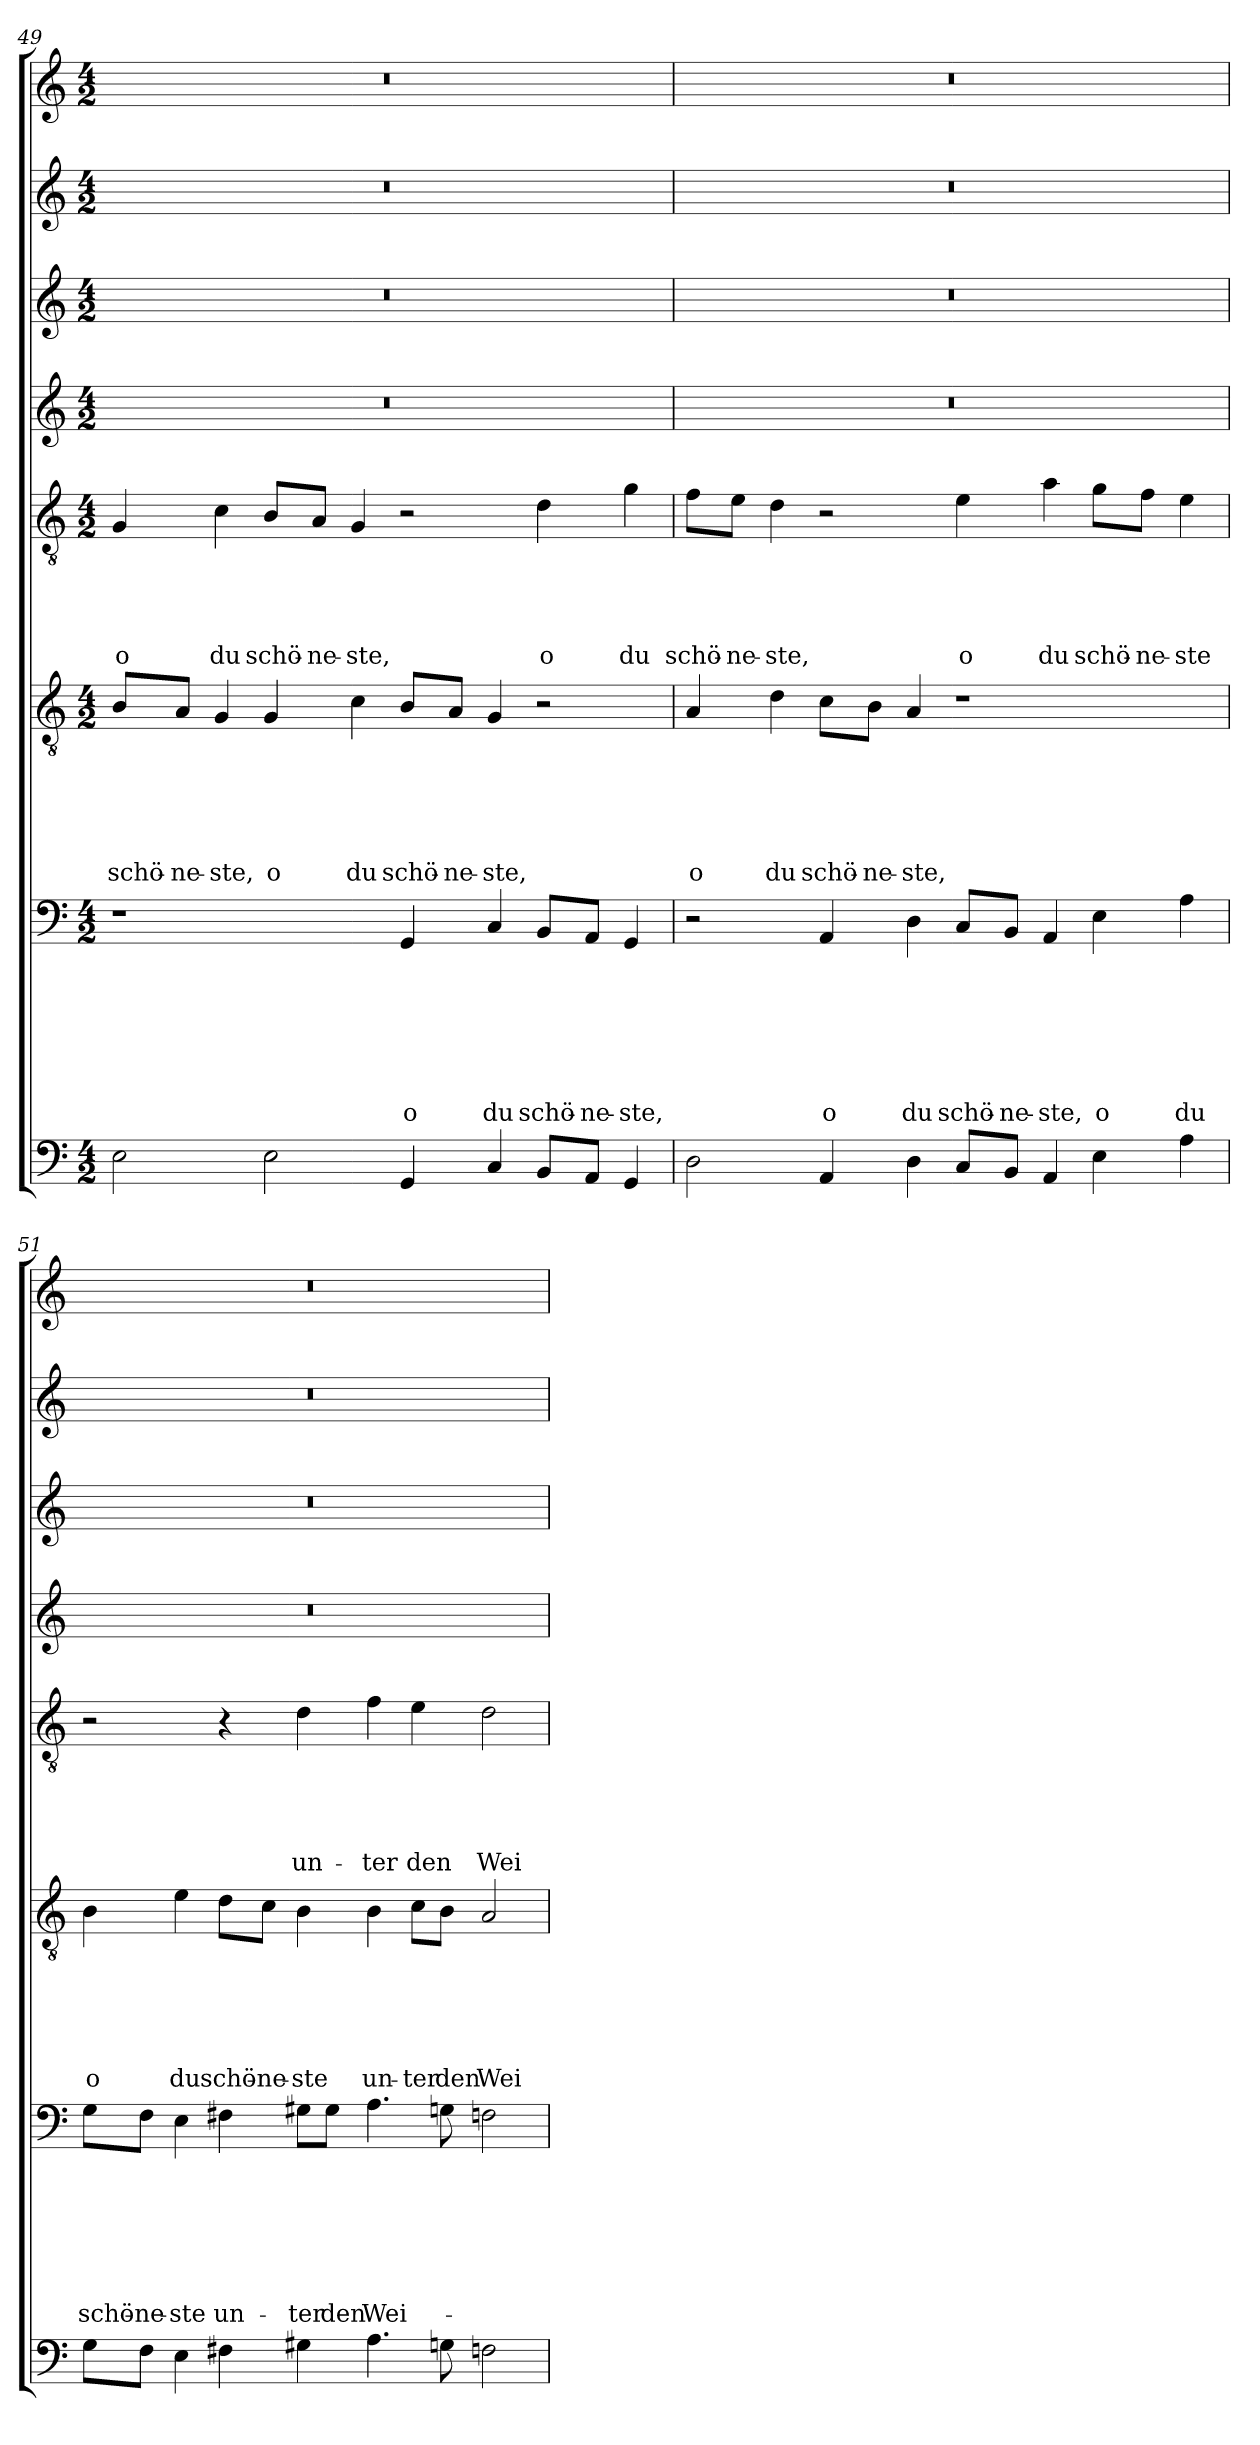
**kern	**kern	**text	**text	**text	**text	**text	**text	**text	**kern	**text	**text	**text	**text	**text	**text	**kern	**text	**text	**text	**text	**text	**kern	**kern	**kern	**kern
*part8	*part7	*part7	*part7	*part7	*part7	*part7	*part7	*part7	*part6	*part6	*part6	*part6	*part6	*part6	*part6	*part5	*part5	*part5	*part5	*part5	*part5	*part4	*part3	*part2	*part1
*staff8	*staff7	*staff7	*staff7	*staff7	*staff7	*staff7	*staff7	*staff7	*staff6	*staff6	*staff6	*staff6	*staff6	*staff6	*staff6	*staff5	*staff5	*staff5	*staff5	*staff5	*staff5	*staff4	*staff3	*staff2	*staff1
!!LO:PB:g=z
*clefF4	*clefF4	*	*	*	*	*	*	*	*clefGv2	*	*	*	*	*	*	*clefGv2	*	*	*	*	*	*clefG2	*clefG2	*clefG2	*clefG2
*k[]	*k[]	*	*	*	*	*	*	*	*k[]	*	*	*	*	*	*	*k[]	*	*	*	*	*	*k[]	*k[]	*k[]	*k[]
*C:	*C:	*	*	*	*	*	*	*	*C:	*	*	*	*	*	*	*C:	*	*	*	*	*	*C:	*C:	*C:	*C:
*M4/2	*M4/2	*	*	*	*	*	*	*	*M4/2	*	*	*	*	*	*	*M4/2	*	*	*	*	*	*M4/2	*M4/2	*M4/2	*M4/2
=49	=49	=49	=49	=49	=49	=49	=49	=49	=49	=49	=49	=49	=49	=49	=49	=49	=49	=49	=49	=49	=49	=49	=49	=49	=49
!	!	!	!	!	!	!	!	!	!	!	!	!	!	!	!LO:LY:b	!	!	!	!	!	!LO:LY:b	!	!	!	!
2E\	1r	.	.	.	.	.	.	.	8B/L	.	.	.	.	.	schö-	4G/	.	.	.	.	o	0r	0r	0r	0r
!	!	!	!	!	!	!	!	!	!	!	!	!	!	!	!LO:LY:b	!	!	!	!	!	!	!	!	!	!
.	.	.	.	.	.	.	.	.	8A/J	.	.	.	.	.	-ne-	.	.	.	.	.	.	.	.	.	.
!	!	!	!	!	!	!	!	!	!	!	!	!	!	!	!LO:LY:b	!	!	!	!	!	!LO:LY:b	!	!	!	!
.	.	.	.	.	.	.	.	.	4G/	.	.	.	.	.	-ste,	4c\	.	.	.	.	du	.	.	.	.
!	!	!	!	!	!	!	!	!	!	!	!	!	!	!	!LO:LY:b	!	!	!	!	!	!LO:LY:b	!	!	!	!
2E\	.	.	.	.	.	.	.	.	4G/	.	.	.	.	.	o	8B/L	.	.	.	.	schö-	.	.	.	.
!	!	!	!	!	!	!	!	!	!	!	!	!	!	!	!	!	!	!	!	!	!LO:LY:b	!	!	!	!
.	.	.	.	.	.	.	.	.	.	.	.	.	.	.	.	8A/J	.	.	.	.	-ne-	.	.	.	.
!	!	!	!	!	!	!	!	!	!	!	!	!	!	!	!LO:LY:b	!	!	!	!	!	!LO:LY:b	!	!	!	!
.	.	.	.	.	.	.	.	.	4c\	.	.	.	.	.	du	4G/	.	.	.	.	-ste,	.	.	.	.
!	!	!	!	!	!	!	!	!LO:LY:b	!	!	!	!	!	!	!LO:LY:b	!	!	!	!	!	!	!	!	!	!
4GG/	4GG/	.	.	.	.	.	.	o	8B/L	.	.	.	.	.	schö-	2r	.	.	.	.	.	.	.	.	.
!	!	!	!	!	!	!	!	!	!	!	!	!	!	!	!LO:LY:b	!	!	!	!	!	!	!	!	!	!
.	.	.	.	.	.	.	.	.	8A/J	.	.	.	.	.	-ne-	.	.	.	.	.	.	.	.	.	.
!	!	!	!	!	!	!	!	!LO:LY:b	!	!	!	!	!	!	!LO:LY:b	!	!	!	!	!	!	!	!	!	!
4C/	4C/	.	.	.	.	.	.	du	4G/	.	.	.	.	.	-ste,	.	.	.	.	.	.	.	.	.	.
!	!	!	!	!	!	!	!	!LO:LY:b	!	!	!	!	!	!	!	!	!	!	!	!	!LO:LY:b	!	!	!	!
8BB/L	8BB/L	.	.	.	.	.	.	schö-	2r	.	.	.	.	.	.	4d\	.	.	.	.	o	.	.	.	.
!	!	!	!	!	!	!	!	!LO:LY:b	!	!	!	!	!	!	!	!	!	!	!	!	!	!	!	!	!
8AA/J	8AA/J	.	.	.	.	.	.	-ne-	.	.	.	.	.	.	.	.	.	.	.	.	.	.	.	.	.
!	!	!	!	!	!	!	!	!LO:LY:b	!	!	!	!	!	!	!	!	!	!	!	!	!LO:LY:b	!	!	!	!
4GG/	4GG/	.	.	.	.	.	.	-ste,	.	.	.	.	.	.	.	4g\	.	.	.	.	du	.	.	.	.
=50	=50	=50	=50	=50	=50	=50	=50	=50	=50	=50	=50	=50	=50	=50	=50	=50	=50	=50	=50	=50	=50	=50	=50	=50	=50
!	!	!	!	!	!	!	!	!	!	!	!	!	!	!	!LO:LY:b	!	!	!	!	!	!LO:LY:b	!	!	!	!
2D\	2r	.	.	.	.	.	.	.	4A/	.	.	.	.	.	o	8f\L	.	.	.	.	schö-	0r	0r	0r	0r
!	!	!	!	!	!	!	!	!	!	!	!	!	!	!	!	!	!	!	!	!	!LO:LY:b	!	!	!	!
.	.	.	.	.	.	.	.	.	.	.	.	.	.	.	.	8e\J	.	.	.	.	-ne-	.	.	.	.
!	!	!	!	!	!	!	!	!	!	!	!	!	!	!	!LO:LY:b	!	!	!	!	!	!LO:LY:b	!	!	!	!
.	.	.	.	.	.	.	.	.	4d\	.	.	.	.	.	du	4d\	.	.	.	.	-ste,	.	.	.	.
!	!	!	!	!	!	!	!	!LO:LY:b	!	!	!	!	!	!	!LO:LY:b	!	!	!	!	!	!	!	!	!	!
4AA/	4AA/	.	.	.	.	.	.	o	8c\L	.	.	.	.	.	schö-	2r	.	.	.	.	.	.	.	.	.
!	!	!	!	!	!	!	!	!	!	!	!	!	!	!	!LO:LY:b	!	!	!	!	!	!	!	!	!	!
.	.	.	.	.	.	.	.	.	8B\J	.	.	.	.	.	-ne-	.	.	.	.	.	.	.	.	.	.
!	!	!	!	!	!	!	!	!LO:LY:b	!	!	!	!	!	!	!LO:LY:b	!	!	!	!	!	!	!	!	!	!
4D\	4D\	.	.	.	.	.	.	du	4A/	.	.	.	.	.	-ste,	.	.	.	.	.	.	.	.	.	.
!	!	!	!	!	!	!	!	!LO:LY:b	!	!	!	!	!	!	!	!	!	!	!	!	!LO:LY:b	!	!	!	!
8C/L	8C/L	.	.	.	.	.	.	schö-	1r	.	.	.	.	.	.	4e\	.	.	.	.	o	.	.	.	.
!	!	!	!	!	!	!	!	!LO:LY:b	!	!	!	!	!	!	!	!	!	!	!	!	!	!	!	!	!
8BB/J	8BB/J	.	.	.	.	.	.	-ne-	.	.	.	.	.	.	.	.	.	.	.	.	.	.	.	.	.
!	!	!	!	!	!	!	!	!LO:LY:b	!	!	!	!	!	!	!	!	!	!	!	!	!LO:LY:b	!	!	!	!
4AA/	4AA/	.	.	.	.	.	.	-ste,	.	.	.	.	.	.	.	4a\	.	.	.	.	du	.	.	.	.
!	!	!	!	!	!	!	!	!LO:LY:b	!	!	!	!	!	!	!	!	!	!	!	!	!LO:LY:b	!	!	!	!
4E\	4E\	.	.	.	.	.	.	o	.	.	.	.	.	.	.	8g\L	.	.	.	.	schö-	.	.	.	.
!	!	!	!	!	!	!	!	!	!	!	!	!	!	!	!	!	!	!	!	!	!LO:LY:b	!	!	!	!
.	.	.	.	.	.	.	.	.	.	.	.	.	.	.	.	8f\J	.	.	.	.	-ne-	.	.	.	.
!	!	!	!	!	!	!	!	!LO:LY:b	!	!	!	!	!	!	!	!	!	!	!	!	!LO:LY:b	!	!	!	!
4A\	4A\	.	.	.	.	.	.	du	.	.	.	.	.	.	.	4e\	.	.	.	.	-ste	.	.	.	.
=51	=51	=51	=51	=51	=51	=51	=51	=51	=51	=51	=51	=51	=51	=51	=51	=51	=51	=51	=51	=51	=51	=51	=51	=51	=51
!	!	!	!	!	!	!	!	!LO:LY:b	!	!	!	!	!	!	!LO:LY:b	!	!	!	!	!	!	!	!	!	!
8G\L	8G\L	.	.	.	.	.	.	schö-	4B\	.	.	.	.	.	o	2r	.	.	.	.	.	0r	0r	0r	0r
!	!	!	!	!	!	!	!	!LO:LY:b	!	!	!	!	!	!	!	!	!	!	!	!	!	!	!	!	!
8F\J	8F\J	.	.	.	.	.	.	-ne-	.	.	.	.	.	.	.	.	.	.	.	.	.	.	.	.	.
!	!	!	!	!	!	!	!	!LO:LY:b	!	!	!	!	!	!	!LO:LY:b	!	!	!	!	!	!	!	!	!	!
4E\	4E\	.	.	.	.	.	.	-ste	4e\	.	.	.	.	.	du	.	.	.	.	.	.	.	.	.	.
!	!	!	!	!	!	!	!	!LO:LY:b	!	!	!	!	!	!	!LO:LY:b	!	!	!	!	!	!	!	!	!	!
4F#X\	4F#X\	.	.	.	.	.	.	un-	8d\L	.	.	.	.	.	schö-	4r	.	.	.	.	.	.	.	.	.
!	!	!	!	!	!	!	!	!	!	!	!	!	!	!	!LO:LY:b	!	!	!	!	!	!	!	!	!	!
.	.	.	.	.	.	.	.	.	8c\J	.	.	.	.	.	-ne-	.	.	.	.	.	.	.	.	.	.
!	!	!	!	!	!	!	!	!LO:LY:b	!	!	!	!	!	!	!LO:LY:b	!	!	!	!	!	!LO:LY:b	!	!	!	!
4G#X\	8G#X\L	.	.	.	.	.	.	-ter	4B\	.	.	.	.	.	-ste	4d\	.	.	.	.	un-	.	.	.	.
!	!	!	!	!	!	!	!	!LO:LY:b	!	!	!	!	!	!	!	!	!	!	!	!	!	!	!	!	!
.	8G#\J	.	.	.	.	.	.	den	.	.	.	.	.	.	.	.	.	.	.	.	.	.	.	.	.
!	!	!	!	!	!	!	!	!LO:LY:b	!	!	!	!	!	!	!LO:LY:b	!	!	!	!	!	!LO:LY:b	!	!	!	!
4.A\	4.A\	.	.	.	.	.	.	Wei-	4B\	.	.	.	.	.	un-	4f\	.	.	.	.	-ter	.	.	.	.
!	!	!	!	!	!	!	!	!	!	!	!	!	!	!	!LO:LY:b	!	!	!	!	!	!LO:LY:b	!	!	!	!
.	.	.	.	.	.	.	.	.	8c\L	.	.	.	.	.	-ter	4e\	.	.	.	.	den	.	.	.	.
!	!	!	!	!	!	!	!	!	!	!	!	!	!	!	!LO:LY:b	!	!	!	!	!	!	!	!	!	!
8G\	8Gn\	.	.	.	.	.	.	.	8B\J	.	.	.	.	.	den	.	.	.	.	.	.	.	.	.	.
!	!	!	!	!	!	!	!	!	!	!	!	!	!	!	!LO:LY:b	!	!	!	!	!	!LO:LY:b	!	!	!	!
2F\	2Fn\	.	.	.	.	.	.	.	2A/	.	.	.	.	.	Wei-	2d\	.	.	.	.	Wei-	.	.	.	.
=	=	=	=	=	=	=	=	=	=	=	=	=	=	=	=	=	=	=	=	=	=	=	=	=	=
*-	*-	*-	*-	*-	*-	*-	*-	*-	*-	*-	*-	*-	*-	*-	*-	*-	*-	*-	*-	*-	*-	*-	*-	*-	*-
